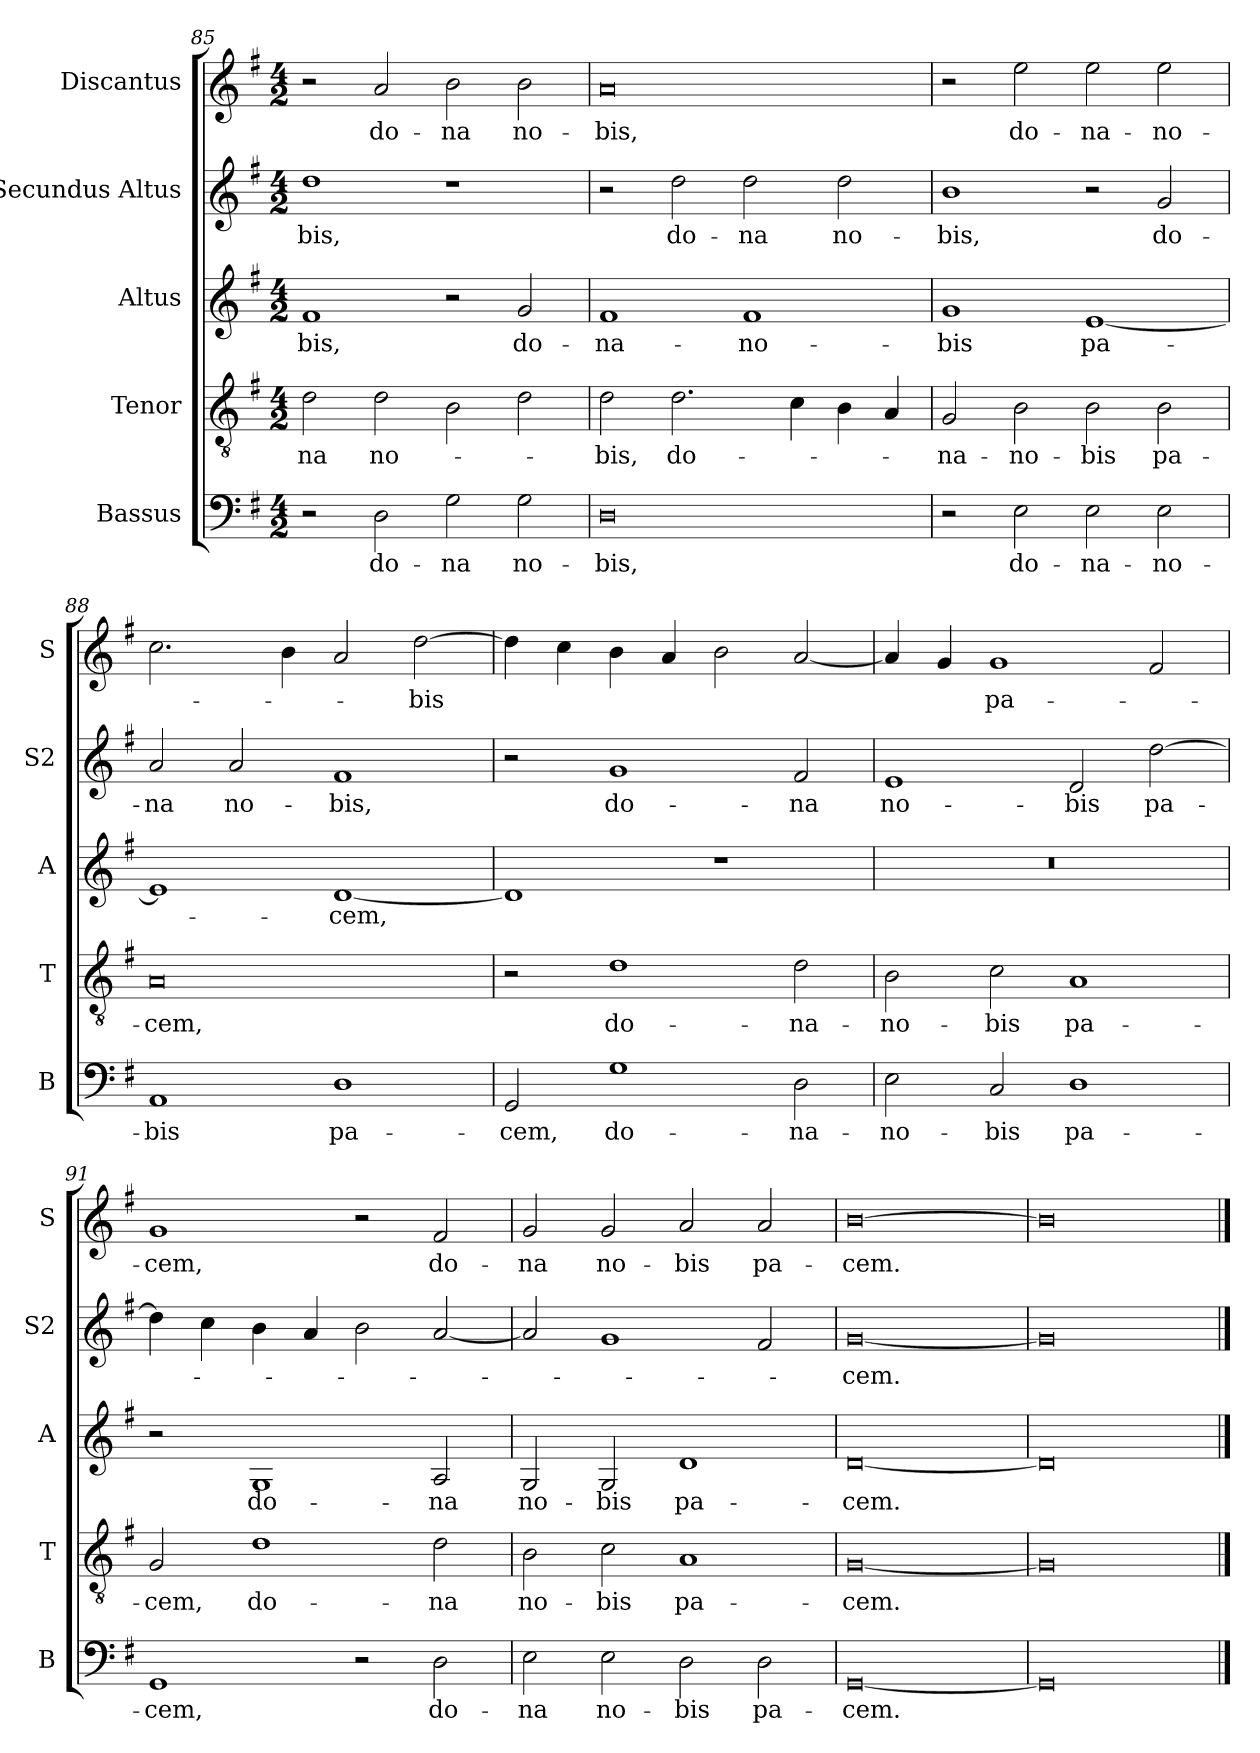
**kern	**text	**kern	**text	**kern	**text	**kern	**text	**kern	**text
*part5	*part5	*part4	*part4	*part3	*part3	*part2	*part2	*part1	*part1
*staff5	*staff5	*staff4	*staff4	*staff3	*staff3	*staff2	*staff2	*staff1	*staff1
*I"Bassus	*	*I"Tenor	*	*I"Altus	*	*I"Secundus Altus	*	*I"Discantus	*
*I'B	*	*I'T	*	*I'A	*	*I'S2	*	*I'S	*
*clefF4	*	*clefGv2	*	*clefG2	*	*clefG2	*	*clefG2	*
*k[f#]	*	*k[f#]	*	*k[f#]	*	*k[f#]	*	*k[f#]	*
*G:	*	*G:	*	*G:	*	*G:	*	*G:	*
*M4/2	*	*M4/2	*	*M4/2	*	*M4/2	*	*M4/2	*
=85	=85	=85	=85	=85	=85	=85	=85	=85	=85
!	!	!	!LO:LY:b	!	!LO:LY:b	!	!LO:LY:b	!	!
2r	.	2d\	-na	1f#	-bis,	1dd	-bis,	2r	.
!	!LO:LY:b	!	!LO:LY:b	!	!	!	!	!	!LO:LY:b
2D\	do-	2d\	no-	.	.	.	.	2a/	do-
!	!LO:LY:b	!	!	!	!	!	!	!	!LO:LY:b
2G\	-na	2B\	.	2r	.	1r	.	2b\	-na
!	!LO:LY:b	!	!	!	!LO:LY:b	!	!	!	!LO:LY:b
2G\	no-	2d\	.	2g/	do-	.	.	2b\	no-
=86	=86	=86	=86	=86	=86	=86	=86	=86	=86
!	!LO:LY:b	!	!LO:LY:b	!	!LO:LY:b	!	!	!	!LO:LY:b
0D	-bis,	2d\	-bis,	1f#	-na-	2r	.	0a	-bis,
!	!	!	!LO:LY:b	!	!	!	!LO:LY:b	!	!
.	.	2.d\	do-	.	.	2dd\	do-	.	.
!	!	!	!	!	!LO:LY:b	!	!LO:LY:b	!	!
.	.	.	.	1f#	-no-	2dd\	-na	.	.
.	.	4c\	.	.	.	.	.	.	.
!	!	!	!	!	!	!	!LO:LY:b	!	!
.	.	4B\	.	.	.	2dd\	no-	.	.
.	.	4A/	.	.	.	.	.	.	.
!!LO:LB:g=z
=87	=87	=87	=87	=87	=87	=87	=87	=87	=87
!	!	!	!LO:LY:b	!	!LO:LY:b	!	!LO:LY:b	!	!
2r	.	2G/	-na-	1g	-bis	1b	-bis,	2r	.
!	!LO:LY:b	!	!LO:LY:b	!	!	!	!	!	!LO:LY:b
2E\	do-	2B\	-no-	.	.	.	.	2ee\	do-
!	!LO:LY:b	!	!LO:LY:b	!	!LO:LY:b	!	!	!	!LO:LY:b
2E\	-na-	2B\	-bis	[1e	pa-	2r	.	2ee\	-na-
!	!LO:LY:b	!	!LO:LY:b	!	!	!	!LO:LY:b	!	!LO:LY:b
2E\	-no-	2B\	pa-	.	.	2g/	do-	2ee\	-no-
=88	=88	=88	=88	=88	=88	=88	=88	=88	=88
!	!LO:LY:b	!	!LO:LY:b	!	!	!	!LO:LY:b	!	!
1AA	-bis	0A	-cem,	1e]	.	2a/	-na	2.cc\	.
!	!	!	!	!	!	!	!LO:LY:b	!	!
.	.	.	.	.	.	2a/	no-	.	.
.	.	.	.	.	.	.	.	4b\	.
!	!LO:LY:b	!	!	!	!LO:LY:b	!	!LO:LY:b	!	!
1D	pa-	.	.	[1d	-cem,	1f#	-bis,	2a/	.
!	!	!	!	!	!	!	!	!	!LO:LY:b
.	.	.	.	.	.	.	.	[2dd\	-bis
=89	=89	=89	=89	=89	=89	=89	=89	=89	=89
!	!LO:LY:b	!	!	!	!	!	!	!	!
2GG/	-cem,	2r	.	1d]	.	2r	.	4dd\]	.
.	.	.	.	.	.	.	.	4cc\	.
!	!LO:LY:b	!	!LO:LY:b	!	!	!	!LO:LY:b	!	!
1G	do-	1d	do-	.	.	1g	do-	4b\	.
.	.	.	.	.	.	.	.	4a/	.
.	.	.	.	1r	.	.	.	2b\	.
!	!LO:LY:b	!	!LO:LY:b	!	!	!	!LO:LY:b	!	!
2D\	-na-	2d\	-na-	.	.	2f#/	-na	[2a/	.
=90	=90	=90	=90	=90	=90	=90	=90	=90	=90
!	!LO:LY:b	!	!LO:LY:b	!	!	!	!LO:LY:b	!	!
2E\	-no-	2B\	-no-	0r	.	1e	no-	4a/]	.
.	.	.	.	.	.	.	.	4g/	.
!	!LO:LY:b	!	!LO:LY:b	!	!	!	!	!	!LO:LY:b
2C/	-bis	2c\	-bis	.	.	.	.	1g	pa-
!	!LO:LY:b	!	!LO:LY:b	!	!	!	!LO:LY:b	!	!
1D	pa-	1A	pa-	.	.	2d/	-bis	.	.
!	!	!	!	!	!	!	!LO:LY:b	!	!
.	.	.	.	.	.	[2dd\	pa-	2f#/	.
=91	=91	=91	=91	=91	=91	=91	=91	=91	=91
!	!LO:LY:b	!	!LO:LY:b	!	!	!	!	!	!LO:LY:b
1GG	-cem,	2G/	-cem,	2r	.	4dd\]	.	1g	-cem,
.	.	.	.	.	.	4cc\	.	.	.
!	!	!	!LO:LY:b	!	!LO:LY:b	!	!	!	!
.	.	1d	do-	1G	do-	4b\	.	.	.
.	.	.	.	.	.	4a/	.	.	.
2r	.	.	.	.	.	2b\	.	2r	.
!	!LO:LY:b	!	!LO:LY:b	!	!LO:LY:b	!	!	!	!LO:LY:b
2D\	do-	2d\	-na	2A/	-na	[2a/	.	2f#/	do-
=92	=92	=92	=92	=92	=92	=92	=92	=92	=92
!	!LO:LY:b	!	!LO:LY:b	!	!LO:LY:b	!	!	!	!LO:LY:b
2E\	-na	2B\	no-	2G/	no-	2a/]	.	2g/	-na
!	!LO:LY:b	!	!LO:LY:b	!	!LO:LY:b	!	!	!	!LO:LY:b
2E\	no-	2c\	-bis	2G/	-bis	1g	.	2g/	no-
!	!LO:LY:b	!	!LO:LY:b	!	!LO:LY:b	!	!	!	!LO:LY:b
2D\	-bis	1A	pa-	1d	pa-	.	.	2a/	-bis
!	!LO:LY:b	!	!	!	!	!	!	!	!LO:LY:b
2D\	pa-	.	.	.	.	2f#/	.	2a/	pa-
=93	=93	=93	=93	=93	=93	=93	=93	=93	=93
!	!LO:LY:b	!	!LO:LY:b	!	!LO:LY:b	!	!LO:LY:b	!	!LO:LY:b
[0GG	-cem.	[0G	-cem.	[0d	-cem.	[0g	-cem.	[0b	-cem.
=94	=94	=94	=94	=94	=94	=94	=94	=94	=94
0GG]	.	0G]	.	0d]	.	0g]	.	0b]	.
==	==	==	==	==	==	==	==	==	==
*-	*-	*-	*-	*-	*-	*-	*-	*-	*-
